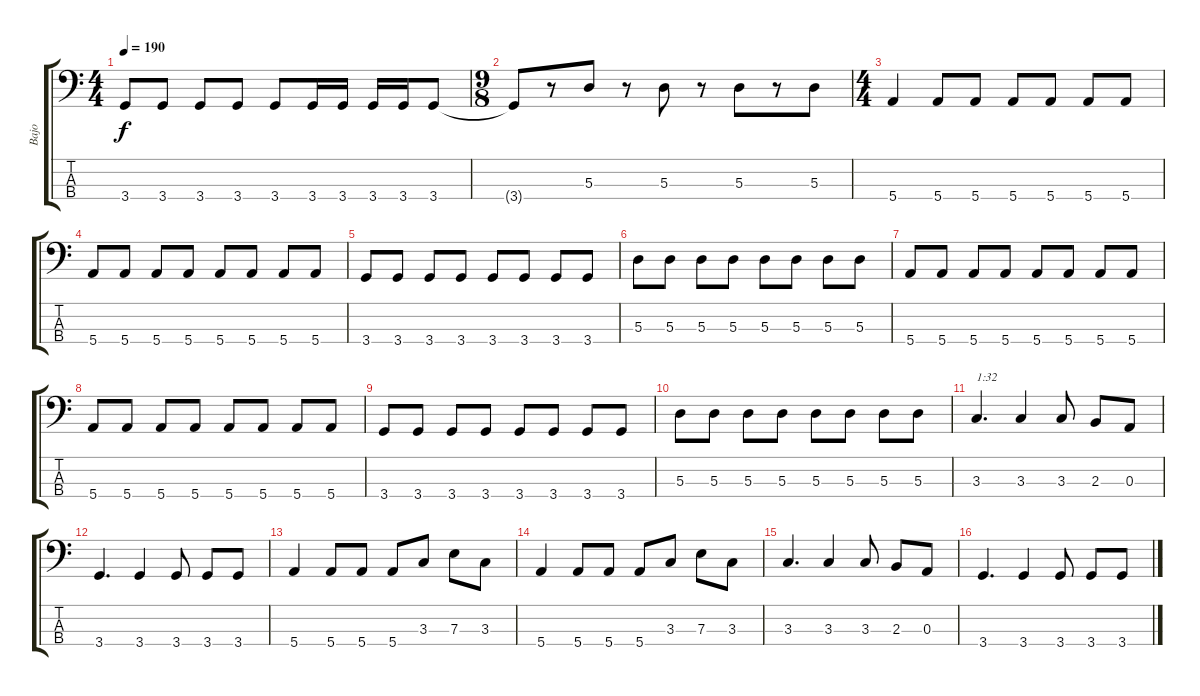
\track ("Bajo" "Bajo") {instrument electricbassfinger}
\staff {score tabs}
\tuning (G2 D2 A1 E1) {hide}
\ts (4 4)
\tempo 190
\clef f4
\ks c
3.4.8{dy f} 3.4.8 3.4.8 3.4.8 3.4.8 3.4.16 3.4.16 3.4.16 3.4.16 3.4.8 |
\ts (9 8)
3.4{t}.8 r.8 5.3.8 r.8 5.3.8 r.8 5.3.8 r.8 5.3.8 |
\ts (4 4)
5.4.4 5.4.8 5.4.8 5.4.8 5.4.8 5.4.8 5.4.8 |
5.4.8 5.4.8 5.4.8 5.4.8 5.4.8 5.4.8 5.4.8 5.4.8 |
3.4.8 3.4.8 3.4.8 3.4.8 3.4.8 3.4.8 3.4.8 3.4.8 |
5.3.8 5.3.8 5.3.8 5.3.8 5.3.8 5.3.8 5.3.8 5.3.8 |
5.4.8 5.4.8 5.4.8 5.4.8 5.4.8 5.4.8 5.4.8 5.4.8 |
5.4.8 5.4.8 5.4.8 5.4.8 5.4.8 5.4.8 5.4.8 5.4.8 |
3.4.8 3.4.8 3.4.8 3.4.8 3.4.8 3.4.8 3.4.8 3.4.8 |
5.3.8 5.3.8 5.3.8 5.3.8 5.3.8 5.3.8 5.3.8 5.3.8 |
3.3.4{d txt "1:32"} 3.3.4 3.3.8 2.3.8 0.3.8 |
3.4.4{d} 3.4.4 3.4.8 3.4.8 3.4.8 |
5.4.4 5.4.8 5.4.8 5.4.8 3.3.8 7.3.8 3.3.8 |
5.4.4 5.4.8 5.4.8 5.4.8 3.3.8 7.3.8 3.3.8 |
3.3.4{d} 3.3.4 3.3.8 2.3.8 0.3.8 |
3.4.4{d} 3.4.4 3.4.8 3.4.8 3.4.8
